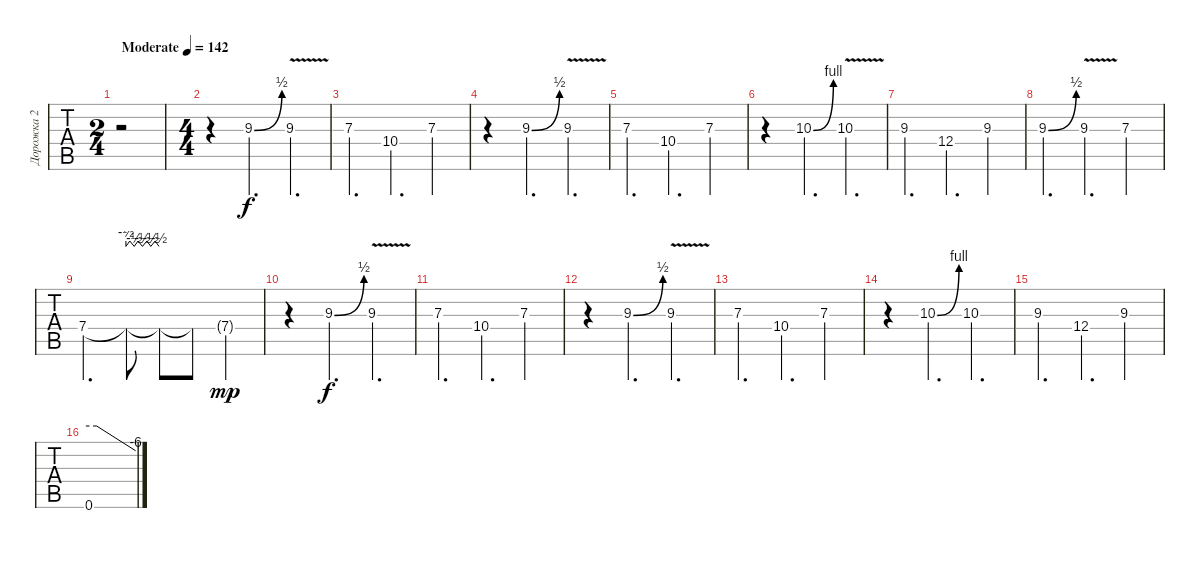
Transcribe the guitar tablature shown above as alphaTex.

\track ("Дорожка 2" "Дорожка 2") {instrument electricguitarclean}
\staff {tabs}
\tuning (Eb4 Bb3 Gb3 Db3 Ab2 Eb2) {hide}
\ts (2 4)
\tempo (142 "Moderate")
\clef g2
\ks c
r.2{dy f instrument electricguitarclean} |
\ts (4 4)
r.4 9.3{be (bend 0 0 60 2)}.4{d} 9.3{v}.4{d} |
7.3.4{d} 10.4.4{d} 7.3.4 |
r.4 9.3{be (bend 0 0 60 2)}.4{d} 9.3{v}.4{d} |
7.3.4{d} 10.4.4{d} 7.3.4 |
r.4 10.3{be (bend 0 0 60 4)}.4{d} 10.3{v}.4{d} |
9.3.4{d} 12.4.4{d} 9.3.4 |
9.3{be (bend 0 0 60 2)}.4{d} 9.3{v}.4{d} 7.3.4 |
7.4.4{d} 7.4{t}.8{tbe (custom default 0 -2 7 0 15 -2 22 0 30 -2 38 0 45 -2 53 0 60 -2)} 7.4{t}.8 7.4{t}.8 7.4{g}.4{dy mp} |
r.4 9.3{be (bend 0 0 60 2)}.4{d dy f} 9.3{v}.4{d} |
7.3.4{d} 10.4.4{d} 7.3.4 |
r.4 9.3{be (bend 0 0 60 2)}.4{d} 9.3{v}.4{d} |
7.3.4{d} 10.4.4{d} 7.3.4 |
r.4 10.3{be (bend 0 0 60 4)}.4{d} 10.3.4{d} |
9.3.4{d} 12.4.4{d} 9.3.4 |
0.6.1{tbe (custom default 0 0 10 0 60 -24)}
